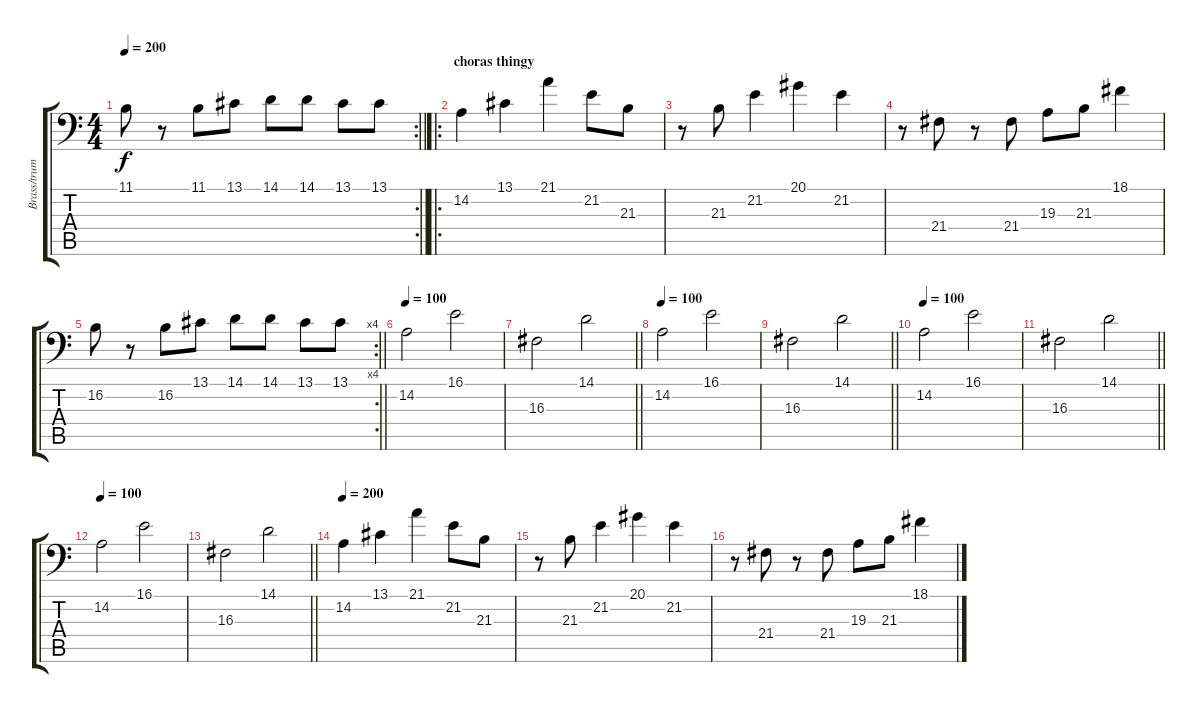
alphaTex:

\track ("Brass/trumpet" "Brass/trum") {instrument brasssection}
\staff {score tabs}
\tuning (C3 G2 D2 A1 E1 B0) {hide}
\rc 2
\ts (4 4)
\tempo 200
\clef f4
\barLineRight lightlight
\ks c
11.1.8{dy f} r.8 11.1.8 13.1.8 14.1.8 14.1.8 13.1.8 13.1.8 |
\ro
\section ("" "choras thingy")
14.2.4 13.1.4 21.1.4 21.2.8 21.3.8 |
r.8 21.3.8 21.2.4 20.1.4 21.2.4 |
r.8 21.4.8 r.8 21.4.8 19.3.8 21.3.8 18.1.4 |
\rc 4
\barLineRight lightlight
16.2.8 r.8 16.2.8 13.1.8 14.1.8 14.1.8 13.1.8 13.1.8 |
\tempo 100
14.2.2{instrument trumpet} 16.1.2 |
\barLineRight lightlight
16.3.2 14.1.2 |
\tempo 100
14.2.2 16.1.2 |
\barLineRight lightlight
16.3.2 14.1.2 |
\tempo 100
14.2.2 16.1.2 |
\barLineRight lightlight
16.3.2 14.1.2 |
\tempo 100
14.2.2 16.1.2 |
\barLineRight lightlight
16.3.2 14.1.2 |
\tempo 200
14.2.4 13.1.4 21.1.4 21.2.8 21.3.8 |
r.8 21.3.8 21.2.4 20.1.4 21.2.4 |
r.8 21.4.8 r.8 21.4.8 19.3.8 21.3.8 18.1.4
